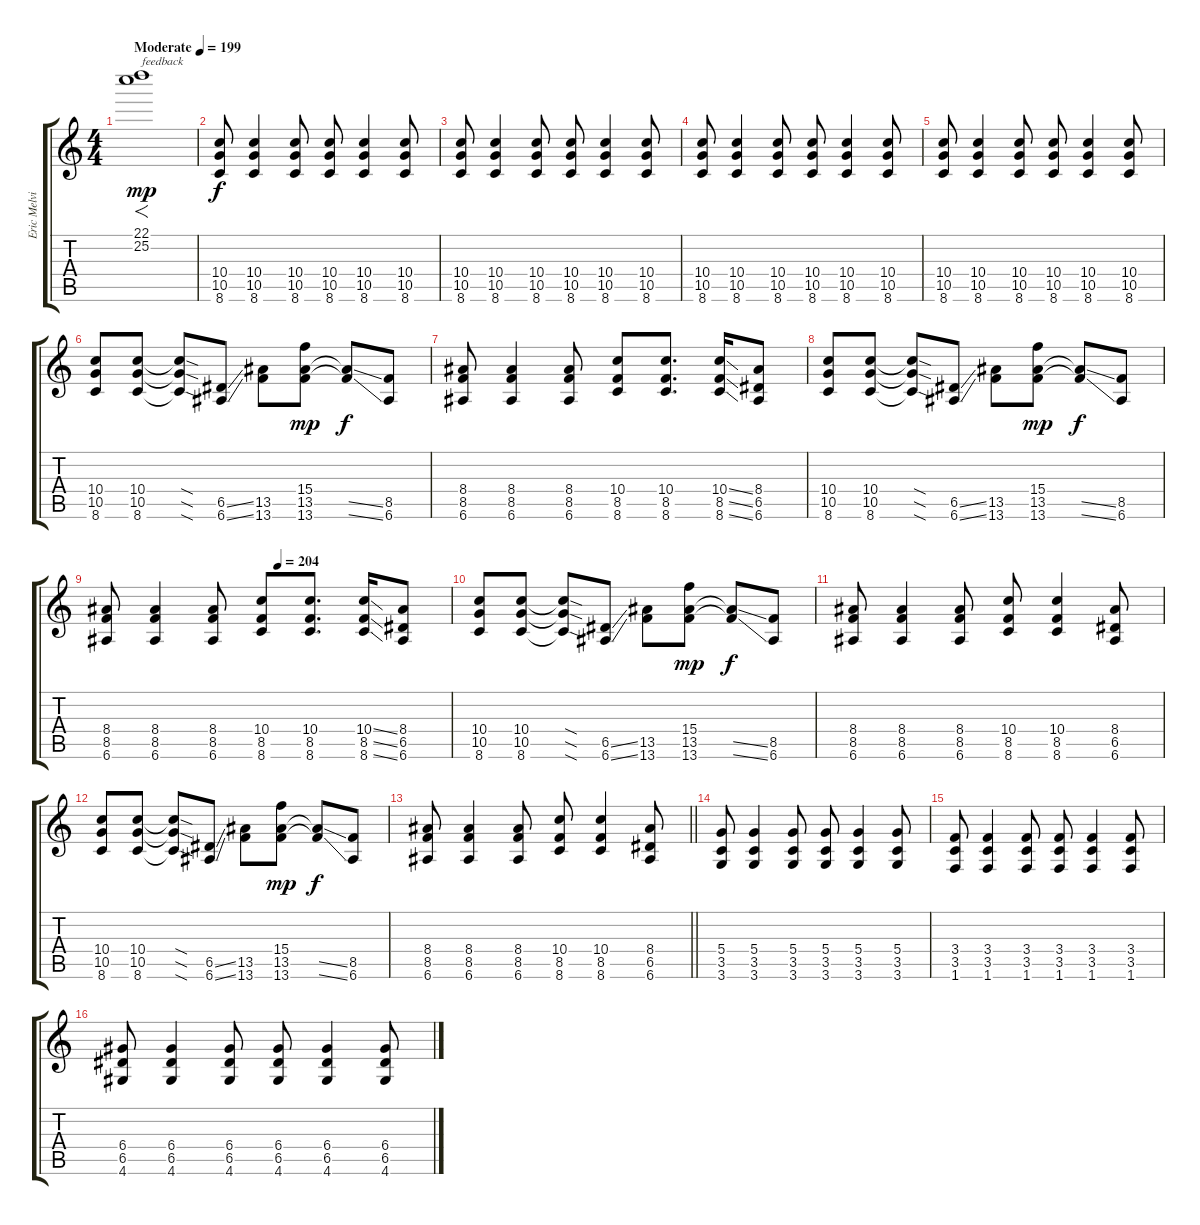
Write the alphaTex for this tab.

\track ("Eric Melvin" "Eric Melvi") {instrument distortionguitar}
\staff {score tabs}
\tuning (E4 B3 G3 D3 A2 E2) {hide}
\ts (4 4)
\tempo (199 "Moderate")
\clef g2
\ks c
(22.1 25.2).1{f txt "feedback" dy mp instrument distortionguitar} |
(10.4 10.5 8.6).8{dy f} (10.4 10.5 8.6).4 (10.4 10.5 8.6).8 (10.4 10.5 8.6).8 (10.4 10.5 8.6).4 (10.4 10.5 8.6).8 |
(10.4 10.5 8.6).8 (10.4 10.5 8.6).4 (10.4 10.5 8.6).8 (10.4 10.5 8.6).8 (10.4 10.5 8.6).4 (10.4 10.5 8.6).8 |
(10.4 10.5 8.6).8 (10.4 10.5 8.6).4 (10.4 10.5 8.6).8 (10.4 10.5 8.6).8 (10.4 10.5 8.6).4 (10.4 10.5 8.6).8 |
(10.4 10.5 8.6).8 (10.4 10.5 8.6).4 (10.4 10.5 8.6).8 (10.4 10.5 8.6).8 (10.4 10.5 8.6).4 (10.4 10.5 8.6).8 |
(10.4 10.5 8.6).8 (10.4 10.5 8.6).8 (10.4{sod t} 10.5{sod t} 8.6{sod t}).8 (6.5{ss} 6.6{ss}).8 (13.5 13.6).8 (15.4 13.5 13.6).8{dy mp} (13.5{ss t} 13.6{ss t}).8{dy f} (8.5 6.6).8 |
(8.4 8.5 6.6).8 (8.4 8.5 6.6).4 (8.4 8.5 6.6).8 (10.4 8.5 8.6).8 (10.4 8.5 8.6).8{d} (10.4{ss} 8.5{ss} 8.6{ss}).16 (8.4 6.5 6.6).8 |
(10.4 10.5 8.6).8 (10.4 10.5 8.6).8 (10.4{sod t} 10.5{sod t} 8.6{sod t}).8 (6.5{ss} 6.6{ss}).8 (13.5 13.6).8 (15.4 13.5 13.6).8{dy mp} (13.5{ss t} 13.6{ss t}).8{dy f} (8.5 6.6).8 |
\tempo (204 0.5)
(8.4 8.5 6.6).8 (8.4 8.5 6.6).4 (8.4 8.5 6.6).8 (10.4 8.5 8.6).8 (10.4 8.5 8.6).8{d} (10.4{ss} 8.5{ss} 8.6{ss}).16 (8.4 6.5 6.6).8 |
(10.4 10.5 8.6).8 (10.4 10.5 8.6).8 (10.4{sod t} 10.5{sod t} 8.6{sod t}).8 (6.5{ss} 6.6{ss}).8 (13.5 13.6).8 (15.4 13.5 13.6).8{dy mp} (13.5{ss t} 13.6{ss t}).8{dy f} (8.5 6.6).8 |
(8.4 8.5 6.6).8 (8.4 8.5 6.6).4 (8.4 8.5 6.6).8 (10.4 8.5 8.6).8 (10.4 8.5 8.6).4 (8.4 6.5 6.6).8 |
(10.4 10.5 8.6).8 (10.4 10.5 8.6).8 (10.4{sod t} 10.5{sod t} 8.6{sod t}).8 (6.5{ss} 6.6{ss}).8 (13.5 13.6).8 (15.4 13.5 13.6).8{dy mp} (13.5{ss t} 13.6{ss t}).8{dy f} (8.5 6.6).8 |
\barLineRight lightlight
(8.4 8.5 6.6).8 (8.4 8.5 6.6).4 (8.4 8.5 6.6).8 (10.4 8.5 8.6).8 (10.4 8.5 8.6).4 (8.4 6.5 6.6).8 |
\section ("" "")
(5.4 3.5 3.6).8 (5.4 3.5 3.6).4 (5.4 3.5 3.6).8 (5.4 3.5 3.6).8 (5.4 3.5 3.6).4 (5.4 3.5 3.6).8 |
(3.4 3.5 1.6).8 (3.4 3.5 1.6).4 (3.4 3.5 1.6).8 (3.4 3.5 1.6).8 (3.4 3.5 1.6).4 (3.4 3.5 1.6).8 |
(6.4 6.5 4.6).8 (6.4 6.5 4.6).4 (6.4 6.5 4.6).8 (6.4 6.5 4.6).8 (6.4 6.5 4.6).4 (6.4 6.5 4.6).8
